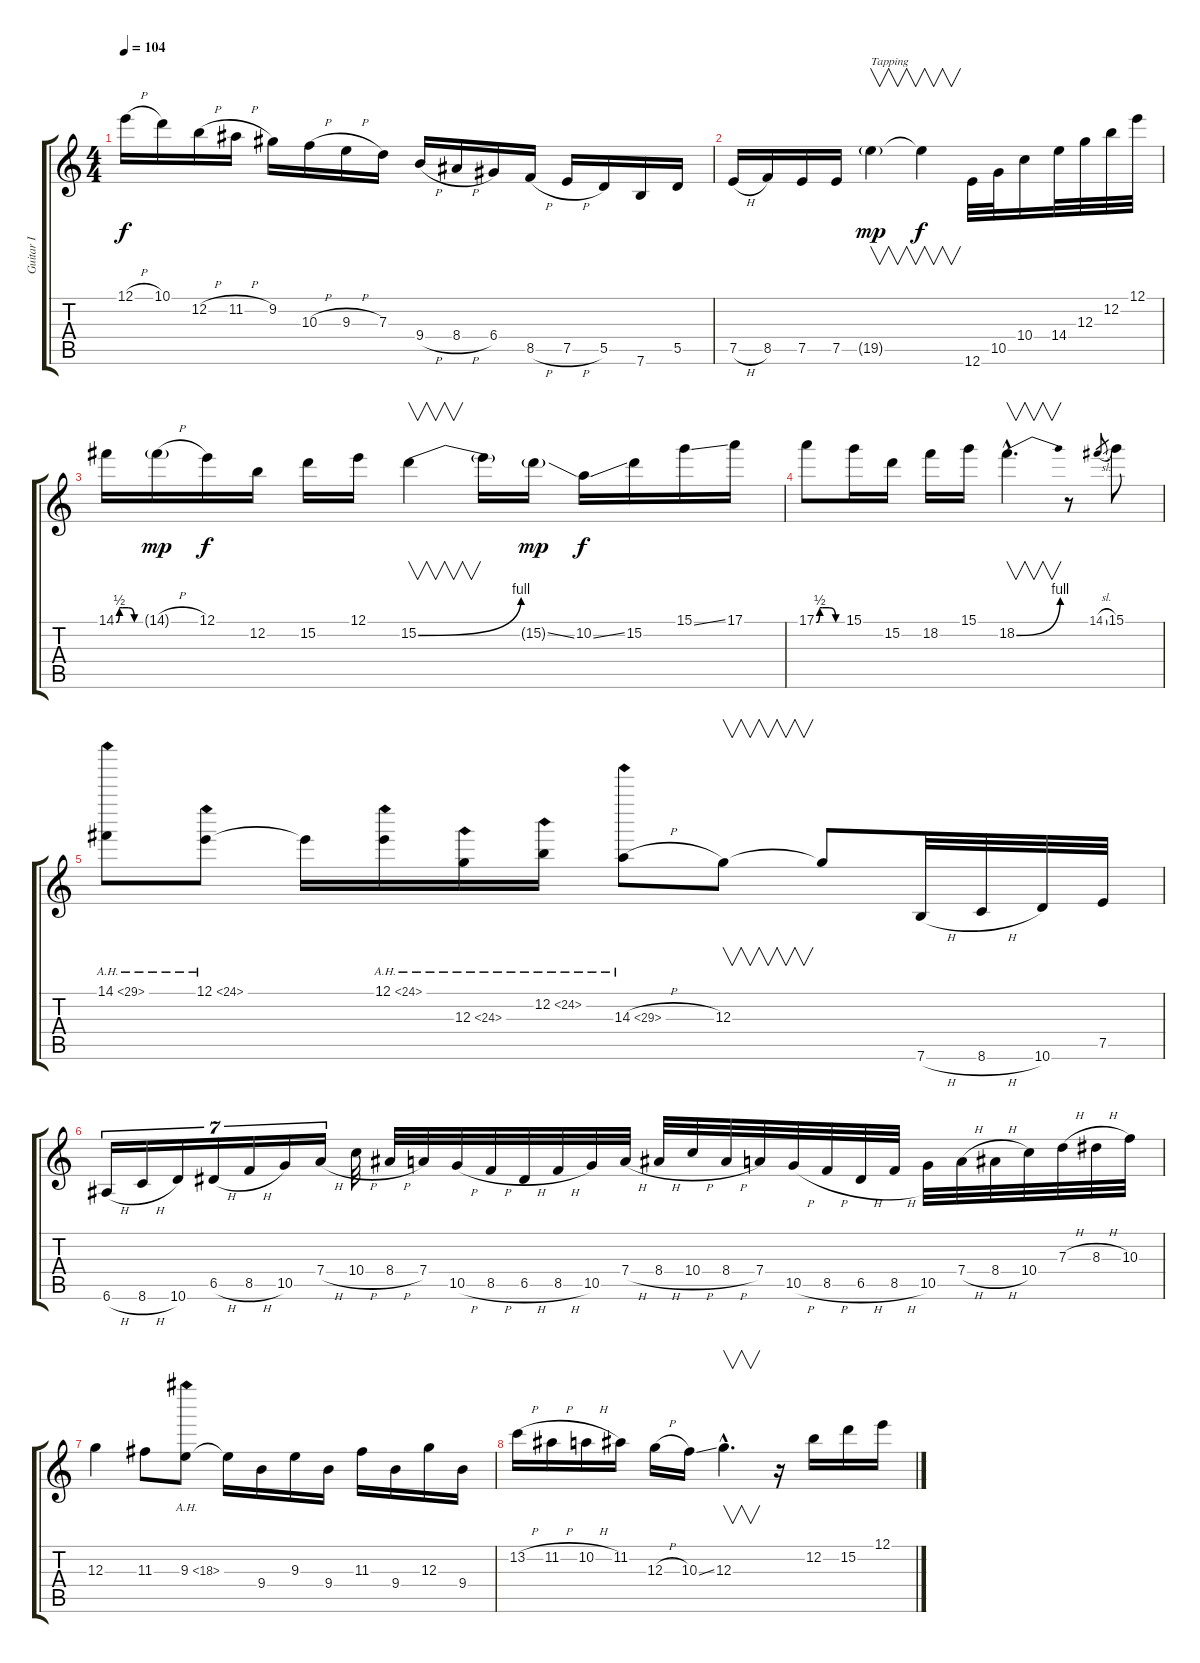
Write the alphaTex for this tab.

\track ("Guitar I" "Guitar I") {instrument overdrivenguitar}
\staff {score tabs}
\tuning (E4 B3 G3 D3 A2 E2) {hide}
\ts (4 4)
\tempo 104
\clef g2
\ks c
12.1{h}.16{dy f} 10.1.16 12.2{h}.16 11.2{h}.16 9.2.16 10.3{h}.16 9.3{h}.16 7.3.16 9.4{h}.16 8.4{h}.16 6.4.16 8.5{h}.16 7.5{h}.16 5.5.16 7.6.16 5.5.16 |
7.5{h}.16 8.5.16 7.5.16 7.5.16 19.5{g}.4{v txt "Tapping" dy mp} 19.5{t}.4{v dy f} 12.6.32 10.5.32 10.4.16 14.4.32 12.3.32 12.2.32 12.1.32 |
14.1{be (custom 0 0 8 2 15 2 30 2 45 0 60 0)}.16 14.1{h g}.16{dy mp} 12.1.16{dy f} 12.2.16 15.2.16 12.1.16 15.2{be (bend 0 0 60 4)}.4{v} 15.2{t}.16 15.2{ss g}.16{dy mp} 10.2{ss}.16{dy f} 15.2.16 15.1{ss}.16 17.1.16 |
17.1{be (custom 0 0 8 2 15 2 30 2 45 0 60 0)}.8 15.1.16 15.2.16 18.2.16 15.1.16 18.2{be (bend 0 0 60 4) hac}.4{v d} r.8 14.1{sl}.8{gr} 15.1.8 |
14.1{ah 15}.8 12.1{ah 12}.8 12.1{t}.16 12.1{ah 12}.16 12.3{ah 12}.16 12.2{ah 12}.16 14.3{ah 15 h}.8 12.3.8{v} 12.3{t}.8 7.6{h}.32 8.6{h}.32 10.6.32 7.5.32 |
6.6{h}.16{tu (7 4)} 8.6{h}.16{tu (7 4)} 10.6.16{tu (7 4)} 6.5{h}.16{tu (7 4)} 8.5{h}.16{tu (7 4)} 10.5.16{tu (7 4)} 7.4{h}.16{tu (7 4)} 10.4{h}.32 8.4{h}.32 7.4.32 10.5{h}.32 8.5{h}.32 6.5{h}.32 8.5{h}.32 10.5.32 7.4{h}.32 8.4{h}.32 10.4{h}.32 8.4{h}.32 7.4.32 10.5{h}.32 8.5{h}.32 6.5{h}.32 8.5{h}.32 10.5.32 7.4{h}.32 8.4{h}.32 10.4.32 7.3{h}.32 8.3{h}.32 10.3.32 |
12.3.4 11.3.8 9.3{ah 9}.8 9.3{t}.16 9.4.16 9.3.16 9.4.16 11.3.16 9.4.16 12.3.16 9.4.16 |
13.2{h}.16 11.2{h}.16 10.2{h}.16 11.2.16 12.3{h}.16 10.3{ss}.16 12.3{hac}.4{v d} r.16 12.2.16 15.2.16 12.1.16
